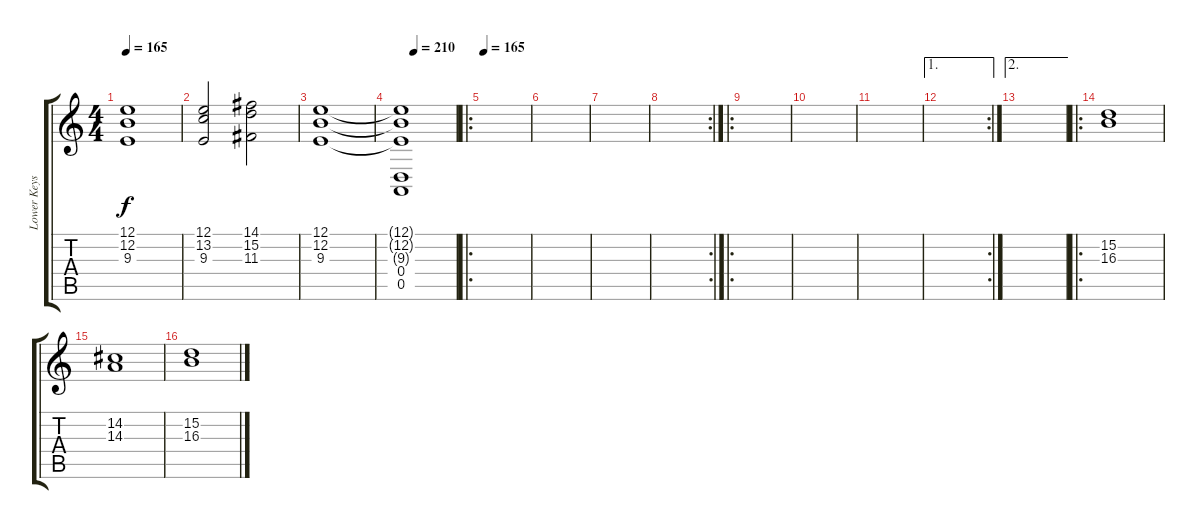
\track ("Lower Keys" "Lower Keys") {instrument stringensemble1}
\staff {score tabs}
\tuning (E4 B3 G3 D3 A2 E2) {hide}
\ts (4 4)
\tempo 165
\clef g2
\ks c
(12.1 12.2 9.3).1{dy f} |
(12.1 13.2 9.3).2 (14.1 15.2 11.3).2 |
(12.1 12.2 9.3).1 |
\tempo (210 0.25)
(12.1{t} 12.2{t} 9.3{t} 0.4 0.5).1 |
\ro
\tempo 165
|
|
|
\rc 2
|
\ro
|
|
|
\ae 1
\rc 2
|
\ae 2
|
\ro
(15.2 16.3).1{instrument stringensemble1} |
(14.2 14.3).1 |
(15.2 16.3).1
